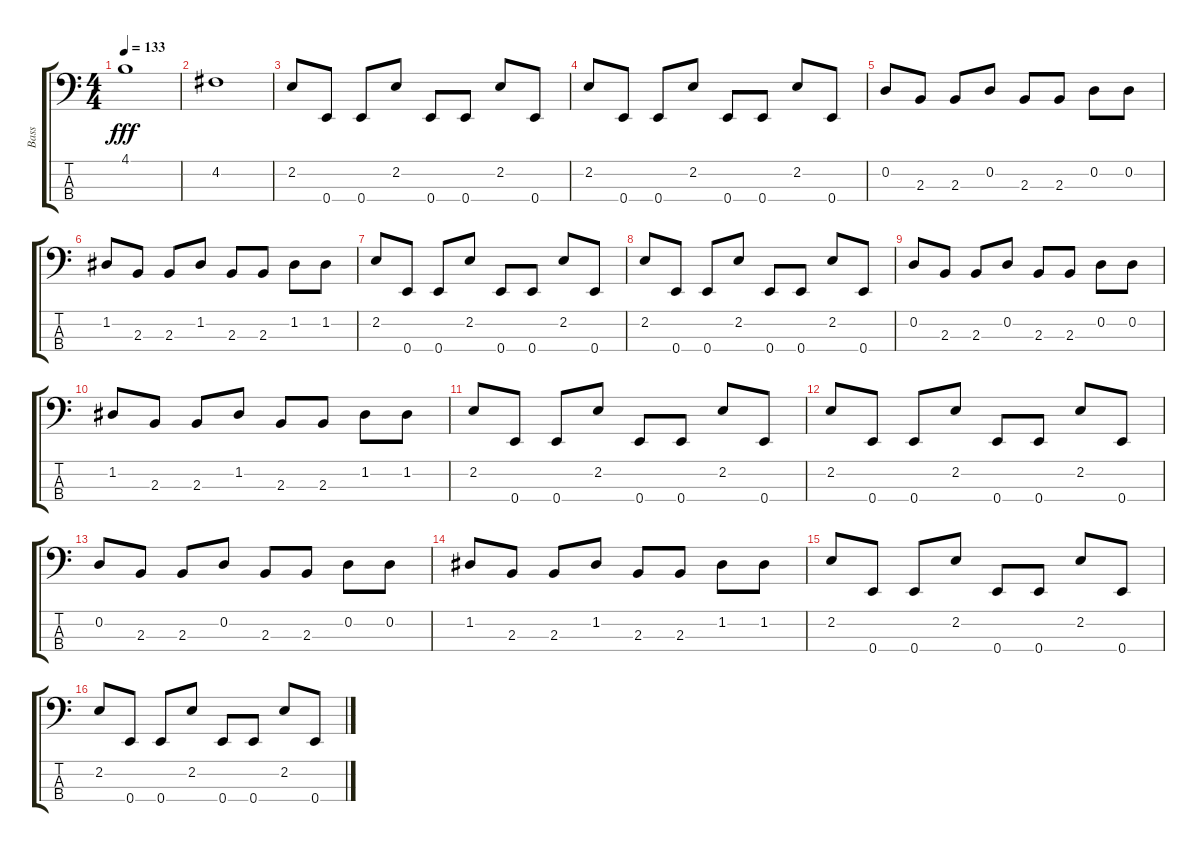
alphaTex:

\track ("Bass" "Bass") {instrument electricbassfinger}
\staff {score tabs}
\tuning (G2 D2 A1 E1) {hide}
\ts (4 4)
\tempo 133
\clef f4
\ks c
4.1.1{dy fff} |
4.2.1 |
2.2.8 0.4.8 0.4.8 2.2.8 0.4.8 0.4.8 2.2.8 0.4.8 |
2.2.8 0.4.8 0.4.8 2.2.8 0.4.8 0.4.8 2.2.8 0.4.8 |
0.2.8 2.3.8 2.3.8 0.2.8 2.3.8 2.3.8 0.2.8 0.2.8 |
1.2.8 2.3.8 2.3.8 1.2.8 2.3.8 2.3.8 1.2.8 1.2.8 |
2.2.8 0.4.8 0.4.8 2.2.8 0.4.8 0.4.8 2.2.8 0.4.8 |
2.2.8 0.4.8 0.4.8 2.2.8 0.4.8 0.4.8 2.2.8 0.4.8 |
0.2.8 2.3.8 2.3.8 0.2.8 2.3.8 2.3.8 0.2.8 0.2.8 |
1.2.8 2.3.8 2.3.8 1.2.8 2.3.8 2.3.8 1.2.8 1.2.8 |
2.2.8 0.4.8 0.4.8 2.2.8 0.4.8 0.4.8 2.2.8 0.4.8 |
2.2.8 0.4.8 0.4.8 2.2.8 0.4.8 0.4.8 2.2.8 0.4.8 |
0.2.8 2.3.8 2.3.8 0.2.8 2.3.8 2.3.8 0.2.8 0.2.8 |
1.2.8 2.3.8 2.3.8 1.2.8 2.3.8 2.3.8 1.2.8 1.2.8 |
2.2.8 0.4.8 0.4.8 2.2.8 0.4.8 0.4.8 2.2.8 0.4.8 |
2.2.8 0.4.8 0.4.8 2.2.8 0.4.8 0.4.8 2.2.8 0.4.8
